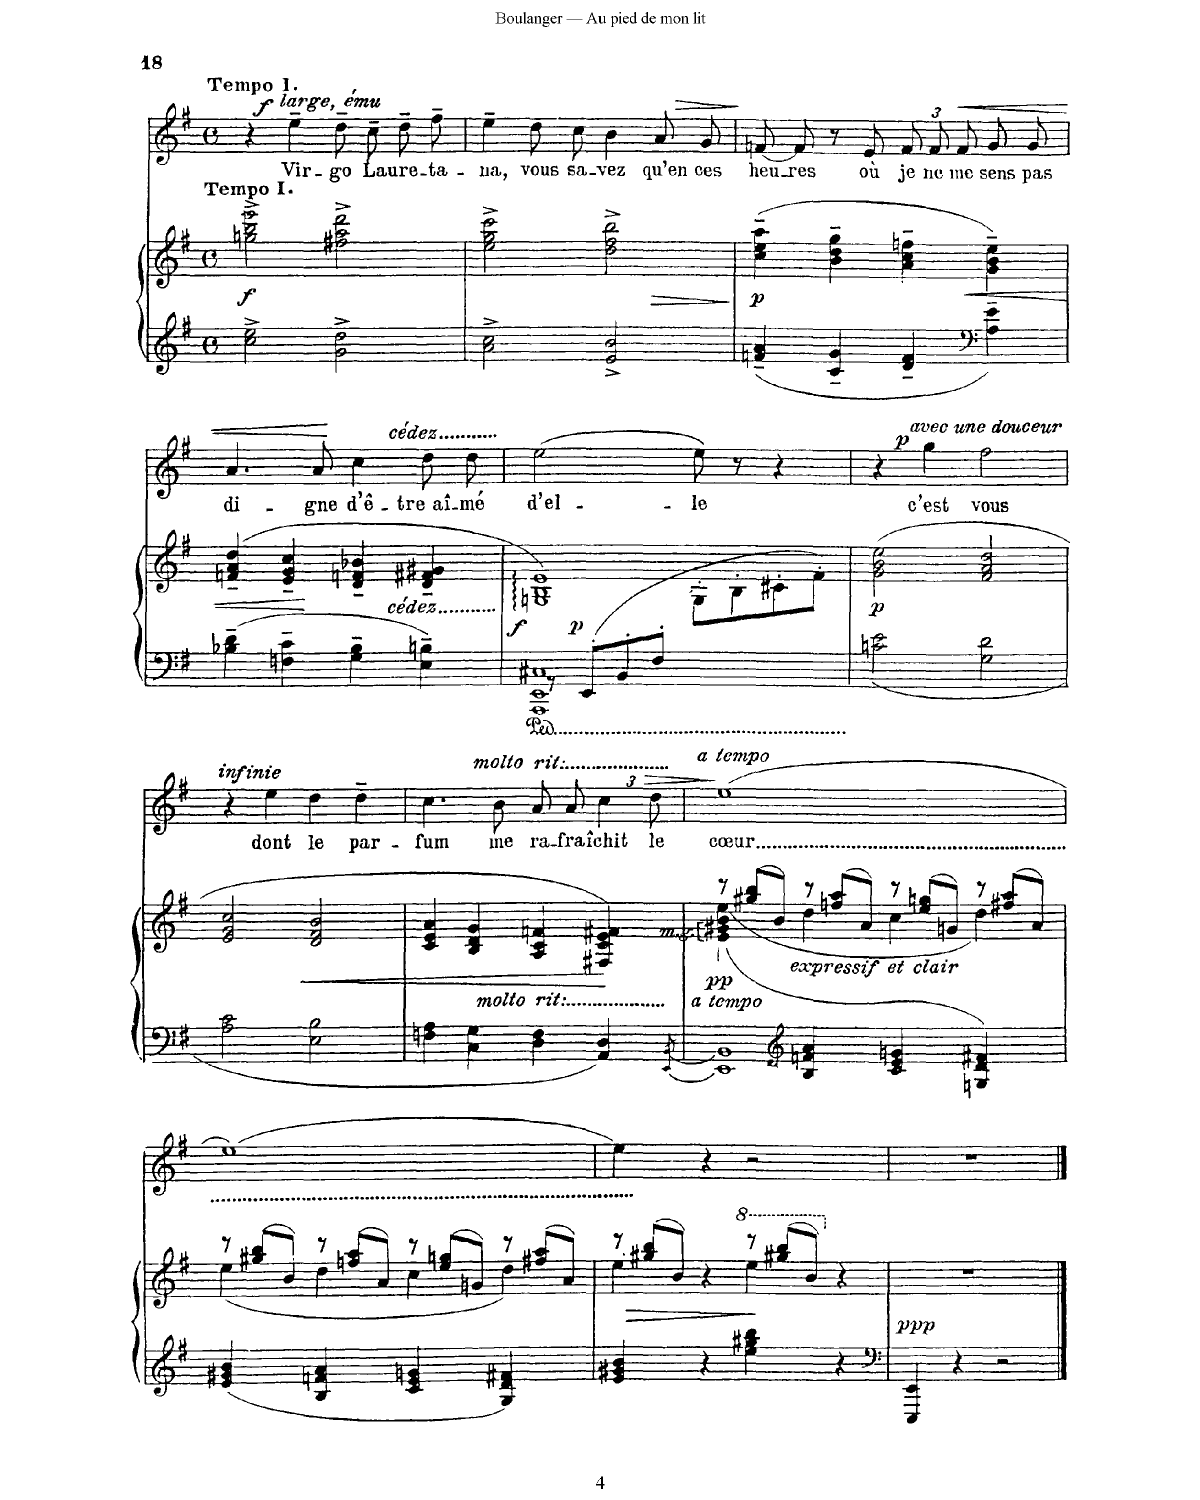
**kern	**kern	**dynam	**kern	**text	**dynam
*part2	*part2	*part2	*part1	*part1	*part1
*staff3	*staff2	*staff2/3	*staff1	*staff1	*staff1
*I"Piano	*	*	*I"Chant Voice	*	*
*I'Pno	*	*	*	*	*
*clefG2	*clefG2	*	*clefG2	*	*
*k[f#]	*k[f#]	*	*k[f#]	*	*
*M4/4	*M4/4	*	*M4/4	*	*
*met(c)	*met(c)	*	*met(c)	*	*
=28	=28	=28	=28	=28	=28
!	!	!	!LO:TX:a:B:t=Tempo I.	!	!
!	!LO:TX:a:B:t=Tempo I.	!	!	!	!
!	!	!LO:DY:b	!	!	!
2cc\^ 2ee\^	2ggn\^ 2bb\^ 2eee\^	f	4r	.	.
!	!	!	!	!	!LO:DY:a
!	!	!	!	!	!LO:DY:n=1:a
.	.	.	4ee~\	Vir-	f other-dynamics
2g\^ 2dd\^	2ff#X\^ 2aa\^ 2ddd\^	.	8dd~\L	-go	.
.	.	.	8cc~\J	Lau-	.
.	.	.	8dd~\L	-re-	.
.	.	.	8ff#~\J	-ta-	.
=29	=29	=29	=29	=29	=29
2a\^ 2cc\^	2ee\^ 2gg\^ 2ccc\^	.	4ee~\	-na,	.
.	.	.	8dd\L	vous	.
.	.	.	8cc\J	sa-	.
!	!	!LO:HP:b	!	!	!
2e/^ 2b/^	2dd\^ 2ff#\^ 2bb\^	>	4b\	-vez	.
!	!	!	!	!	!LO:HP:b
.	.	.	8a/L	qu'en	>
.	.	.	8g/J	ces	.
.	.	]	.	.	]
=30	=30	=30	=30	=30	=30
!	!	!LO:DY:b	!	!	!
4fn/~ 4a/~	(4cc\~ 4ee\~ 4aa\~	p	[8fn/L	heu-	.
.	.	.	8f/J]	-res	.
4c/~ 4g/~	4b\~ 4dd\~ 4gg\~	.	8r	.	.
.	.	.	8e/	où	.
4d/~ 4f/~	4a\~ 4cc\~ 4ffn\~	.	12f/L	je	.
.	.	.	12f/	ne	.
!	!	!	!	!	!LO:HP:b
.	.	.	12f/J	me	<
*clefF4	*	*	*	*	*
!	!	!LO:HP:b	!	!	!
4A\~ 4e\~	4g\~ 4b\~ 4ee\~)	<	8g/L	sens	.
.	.	.	8g/J	pas	.
=31	=31	=31	=31	=31	=31
4B-X\~ 4d\~	(>4fn/~ 4a/~ 4dd/~	.	4.a/	di-	.
4Fn\~ 4c\~	4e/~ 4g/~ 4cc/~	.	.	.	.
.	.	.	8a/	-gne	[
!	!	!	!LO:TX:a:t=cédez	!	!
!	!LO:TX:b:t=cédez	!	!	!	!
4G\~ 4B-\~	4d/~ 4fn/~ 4b-X/~	[	4cc\	d'ê-	.
4E\~ 4Bn\~	4d/~ 4f#X/~ 4g#X/~	.	8dd\L	-tre‿ai-	.
.	.	.	8dd\J	-mé	.
=32	=32	=32	=32	=32	=32
*^	*^	*	*	*	*
!	!	!	!	!LO:DY:b	!	!	!
8r	1AAA 1EE 1C#X	1Gn 1B 1e)	2ryy	f	[2ee\	d'el-	.
!	!	!	!	!LO:DY:b=2	!	!	!
(8EE'/L	.	.	.	p	.	.	.
8BB'/	.	.	.	.	.	.	.
8F#'/J	.	.	.	.	.	.	.
2ryy	.	.	8G'>\L	.	8ee\]	-le	.
.	.	.	8B'>\	.	8r	.	.
.	.	.	8c#X'>\	.	4r	.	.
.	.	.	8f#'>\J)	.	.	.	.
*v	*v	*	*	*	*	*	*
=33	=33	=33	=33	=33	=33	=33
!	!	!	!LO:DY:b	!	!	!
*	*v	*v	*	*	*	*
2cn\ 2e\	(2g\ 2b\ 2ee\	p	4r	.	.
!	!	!	!	!	!LO:DY:a
!	!	!	!	!	!LO:DY:n=1:a
.	.	.	4gg\	c'est	p other-dynamics
2G\ 2d\	2f#/ 2a/ 2dd/	.	2ff#\	vous	.
=34	=34	=34	=34	=34	=34
2A\ 2c\	2e/ 2g/ 2cc/	.	4r	.	.
.	.	.	4ee\	dont	.
!	!	!LO:HP:b	!	!	!
2E\ 2B\	2d/ 2f#/ 2b/	<	4dd\	le	.
.	.	.	4dd~\	par-	.
=35	=35	=35	=35	=35	=35
*	*	*	*^	*	*
4Fn\ 4A\	4c/ 4e/ 4a/	.	4.cc\	4ryy	-fum	.
!	!	!	!	!LO:TX:a:t=molto rit.	!	!
!LO:TX:a:t=molto rit.	!	!	!	!	!	!
4C\ 4G\	4B/ 4d/ 4g/	.	.	4ryy	.	.
.	.	.	8b\	.	me	.
4D\ 4F\	4A/ 4c/ 4fn/	.	8a/L	2ryy	ra-	.
.	.	.	8a/J	.	-fraî-	.
4AA/ 4D/	4F#X/ 4c/ 4e/ 4f#X/)	[	6cc\	.	-chit	.
!	!	!	!	!	!	!LO:HP:b
.	.	.	12dd\	.	le	>
*	*	*	*v	*v	*	*
.	.	.	.	.	]
=36	=36	=36	=36	=36	=36
*^	*	*	*	*	*
.	[<8qEE/ [<8qBB/	.	.	.	.	.
*	*	*Xbrackettup	*	*	*	*
*	*	*^	*	*	*	*
*	*	*	*^	*	*	*	*
!	!	!	!	!	!	!LO:TX:i:t=a tempo	!	!
!	!	!LO:TX:i:t=m.g.	!	!	!	!	!	!
!LO:TX:i:t=a tempo	!	!	!	!	!	!	!	!
!	!	!	!	!	!LO:DY:b=2	!	!	!
4ryy	1EE] 1BB]	12r	(4b\ 4ee\	(4e/ 4g#X/	pp	[1ee	cœur.	.
.	.	(>12gg#X/ 12bb/L	.	.	.	.	.	.
.	.	12b/J)	.	.	.	.	.	.
*clefG2	*	*	*	*	*	*	*	*
!	!	!LO:TX:i:t=expressif et clair	!	!	!	!	!	!
4B/ 4fn/ 4a/	.	12r	4dd\	2.ryy	.	.	.	.
.	.	(>12ffn/ 12aa/L	.	.	.	.	.	.
.	.	12a/J)	.	.	.	.	.	.
4c/ 4e/ 4g/	.	12r	4cc\	.	.	.	.	.
.	.	(>12ee/ 12ggn/L	.	.	.	.	.	.
.	.	12gn/J)	.	.	.	.	.	.
4Gn/ 4d/ 4f#X/)	.	12r	4dd\)	.	.	.	.	.
.	.	(>12ff#X/ 12aa/L	.	.	.	.	.	.
.	.	12a/J)	.	.	.	.	.	.
*v	*v	*	*	*	*	*	*	*
*	*	*v	*v	*	*	*	*
=37	=37	=37	=37	=37	=37	=37
4e/ 4g#X/ 4b/	12r	(4ee\	.	1ee_	.	.
.	(>12gg#X/ 12bb/L	.	.	.	.	.
.	12b/J)	.	.	.	.	.
4B/ 4fn/ 4a/	12r	4dd\	.	.	.	.
.	(>12ffn/ 12aa/L	.	.	.	.	.
.	12a/J)	.	.	.	.	.
4c/ 4e/ 4gn/	12r	4cc\	.	.	.	.
.	(>12ee/ 12ggn/L	.	.	.	.	.
.	12gn/J)	.	.	.	.	.
4G/ 4d/ 4f#X/	12r	4dd\)	.	.	.	.
.	(>12ff#X/ 12aa/L	.	.	.	.	.
.	12a/J)	.	.	.	.	.
=38	=38	=38	=38	=38	=38	=38
!	!	!	!LO:HP:b	!	!	!
4e/ 4g#X/ 4b/	12r	4ee\	>	4ee\]	.	.
.	(>12gg#X/ 12bb/L	.	.	.	.	.
.	12b/J)	.	.	.	.	.
4r	4r	4ryy	.	4r	.	.
*	*8va	*	*	*	*	*
4ee\ 4gg#X\ 4bb\	12r	4eee\	]	2r	.	.
.	(>12ggg#X/ 12bbb/L	.	.	.	.	.
.	12bb/J)	.	.	.	.	.
*	*X8va	*	*	*	*	*
4r	4r	4ryy	.	.	.	.
*	*v	*v	*	*	*	*
=39	=39	=39	=39	=39	=39
*clefF4	*	*	*	*	*
*	*^	*	*	*	*
!	!	!	!LO:DY:b=2	!	!	!
*	*v	*v	*	*	*	*
4EEE/ 4EE/	1r	ppp	1r	.	.
4r	.	.	.	.	.
2r	.	.	.	.	.
==	==	==	==	==	==
*-	*-	*-	*-	*-	*-
